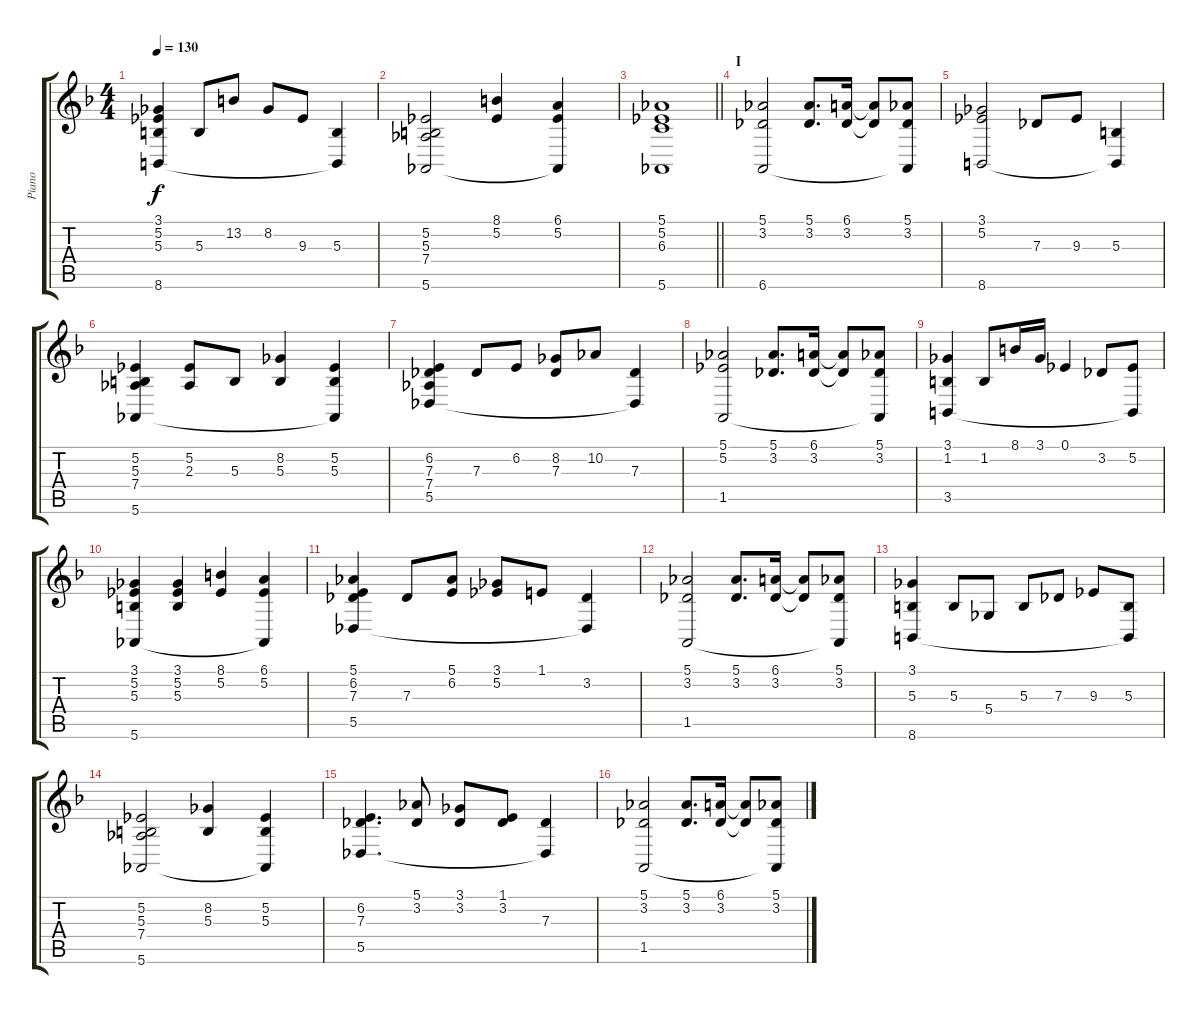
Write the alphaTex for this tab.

\track ("Piano" "Piano") {instrument brightacousticpiano}
\staff {score tabs}
\tuning (Eb4 Bb3 Gb3 Db3 Ab2 Eb2) {hide}
\ts (4 4)
\tempo 130
\clef g2
\ks f
(3.1 5.2 5.3 8.6).4{dy f} 5.3.8 13.2.8 8.2.8 9.3.8 (5.3 8.6{t}).4 |
(5.2 5.3 7.4 5.6).2 (8.1 5.2).4 (6.1 5.2 5.6{t}).4 |
\barLineRight lightlight
(5.1 5.2 6.3 5.6).1 |
\section ("" "I")
(5.1 3.2 6.6).2 (5.1 3.2).8{d} (6.1 3.2).16 (6.1{t} 3.2{t}).8 (5.1 3.2 6.6{t}).8 |
(3.1 5.2 8.6).2 7.3.8 9.3.8 (5.3 8.6{t}).4 |
(5.2 5.3 7.4 5.6).4 (5.2 2.3).8 5.3.8 (8.2 5.3).4 (5.2 5.3 5.6{t}).4 |
(6.2 7.3 7.4 5.5).4 7.3.8 6.2.8 (8.2 7.3).8 10.2.8 (7.3 5.5{t}).4 |
(5.1 5.2 1.5).2 (5.1 3.2).8{d} (6.1 3.2).16 (6.1{t} 3.2{t}).8 (5.1 3.2 1.5{t}).8 |
(3.1 1.2 3.5).4 1.2.8 8.1.16 3.1.16 0.1.4 3.2.8 (5.2 3.5{t}).8 |
(3.1 5.2 5.3 5.6).4 (3.1 5.2 5.3).4 (8.1 5.2).4 (6.1 5.2 5.6{t}).4 |
(5.1 6.2 7.3 5.5).4 7.3.8 (5.1 6.2).8 (3.1 5.2).8 1.1.8 (3.2 5.5{t}).4 |
(5.1 3.2 1.5).2 (5.1 3.2).8{d} (6.1 3.2).16 (6.1{t} 3.2{t}).8 (5.1 3.2 1.5{t}).8 |
(3.1 5.3 8.6).4 5.3.8 5.4.8 5.3.8 7.3.8 9.3.8 (5.3 8.6{t}).8 |
(5.2 5.3 7.4 5.6).2 (8.2 5.3).4 (5.2 5.3 5.6{t}).4 |
(6.2 7.3 5.5).4{d} (5.1 3.2).8 (3.1 3.2).8 (1.1 3.2).8 (7.3 5.5{t}).4 |
(5.1 3.2 1.5).2 (5.1 3.2).8{d} (6.1 3.2).16 (6.1{t} 3.2{t}).8 (5.1 3.2 1.5{t}).8
